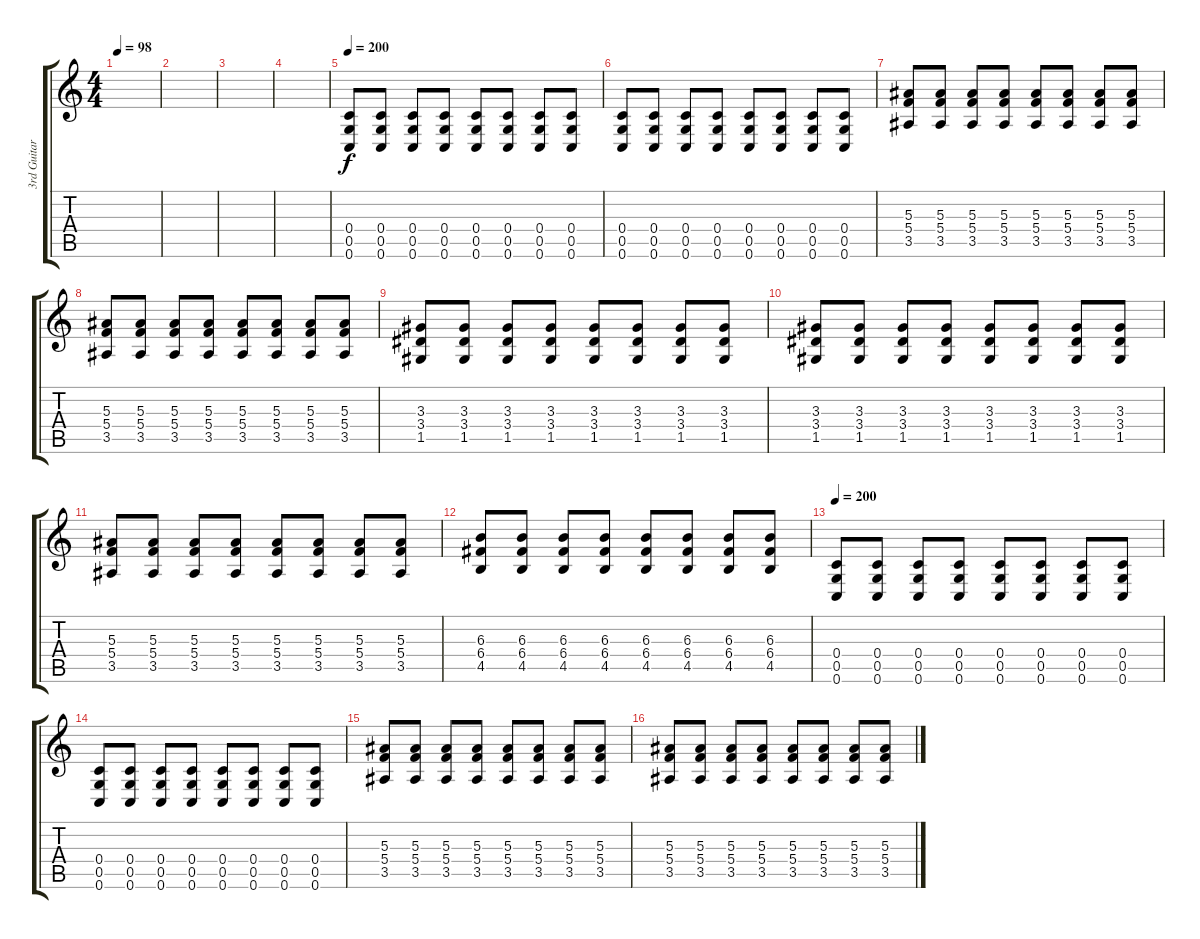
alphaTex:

\track ("3rd Guitar" "3rd Guitar") {instrument distortionguitar}
\staff {score tabs}
\tuning (D4 A3 F3 C3 G2 C2) {hide}
\ts (4 4)
\tempo 98
\clef g2
\ks c
|
|
|
|
\tempo 200
(0.4 0.5 0.6).8 (0.4 0.5 0.6).8 (0.4 0.5 0.6).8 (0.4 0.5 0.6).8 (0.4 0.5 0.6).8 (0.4 0.5 0.6).8 (0.4 0.5 0.6).8 (0.4 0.5 0.6).8 |
(0.4 0.5 0.6).8 (0.4 0.5 0.6).8 (0.4 0.5 0.6).8 (0.4 0.5 0.6).8 (0.4 0.5 0.6).8 (0.4 0.5 0.6).8 (0.4 0.5 0.6).8 (0.4 0.5 0.6).8 |
(5.3 5.4 3.5).8 (5.3 5.4 3.5).8 (5.3 5.4 3.5).8 (5.3 5.4 3.5).8 (5.3 5.4 3.5).8 (5.3 5.4 3.5).8 (5.3 5.4 3.5).8 (5.3 5.4 3.5).8 |
(5.3 5.4 3.5).8 (5.3 5.4 3.5).8 (5.3 5.4 3.5).8 (5.3 5.4 3.5).8 (5.3 5.4 3.5).8 (5.3 5.4 3.5).8 (5.3 5.4 3.5).8 (5.3 5.4 3.5).8 |
(3.3 3.4 1.5).8 (3.3 3.4 1.5).8 (3.3 3.4 1.5).8 (3.3 3.4 1.5).8 (3.3 3.4 1.5).8 (3.3 3.4 1.5).8 (3.3 3.4 1.5).8 (3.3 3.4 1.5).8 |
(3.3 3.4 1.5).8 (3.3 3.4 1.5).8 (3.3 3.4 1.5).8 (3.3 3.4 1.5).8 (3.3 3.4 1.5).8 (3.3 3.4 1.5).8 (3.3 3.4 1.5).8 (3.3 3.4 1.5).8 |
(5.3 5.4 3.5).8 (5.3 5.4 3.5).8 (5.3 5.4 3.5).8 (5.3 5.4 3.5).8 (5.3 5.4 3.5).8 (5.3 5.4 3.5).8 (5.3 5.4 3.5).8 (5.3 5.4 3.5).8 |
(6.3 6.4 4.5).8 (6.3 6.4 4.5).8 (6.3 6.4 4.5).8 (6.3 6.4 4.5).8 (6.3 6.4 4.5).8 (6.3 6.4 4.5).8 (6.3 6.4 4.5).8 (6.3 6.4 4.5).8 |
\tempo 200
(0.4 0.5 0.6).8 (0.4 0.5 0.6).8 (0.4 0.5 0.6).8 (0.4 0.5 0.6).8 (0.4 0.5 0.6).8 (0.4 0.5 0.6).8 (0.4 0.5 0.6).8 (0.4 0.5 0.6).8 |
(0.4 0.5 0.6).8 (0.4 0.5 0.6).8 (0.4 0.5 0.6).8 (0.4 0.5 0.6).8 (0.4 0.5 0.6).8 (0.4 0.5 0.6).8 (0.4 0.5 0.6).8 (0.4 0.5 0.6).8 |
(5.3 5.4 3.5).8 (5.3 5.4 3.5).8 (5.3 5.4 3.5).8 (5.3 5.4 3.5).8 (5.3 5.4 3.5).8 (5.3 5.4 3.5).8 (5.3 5.4 3.5).8 (5.3 5.4 3.5).8 |
(5.3 5.4 3.5).8 (5.3 5.4 3.5).8 (5.3 5.4 3.5).8 (5.3 5.4 3.5).8 (5.3 5.4 3.5).8 (5.3 5.4 3.5).8 (5.3 5.4 3.5).8 (5.3 5.4 3.5).8
